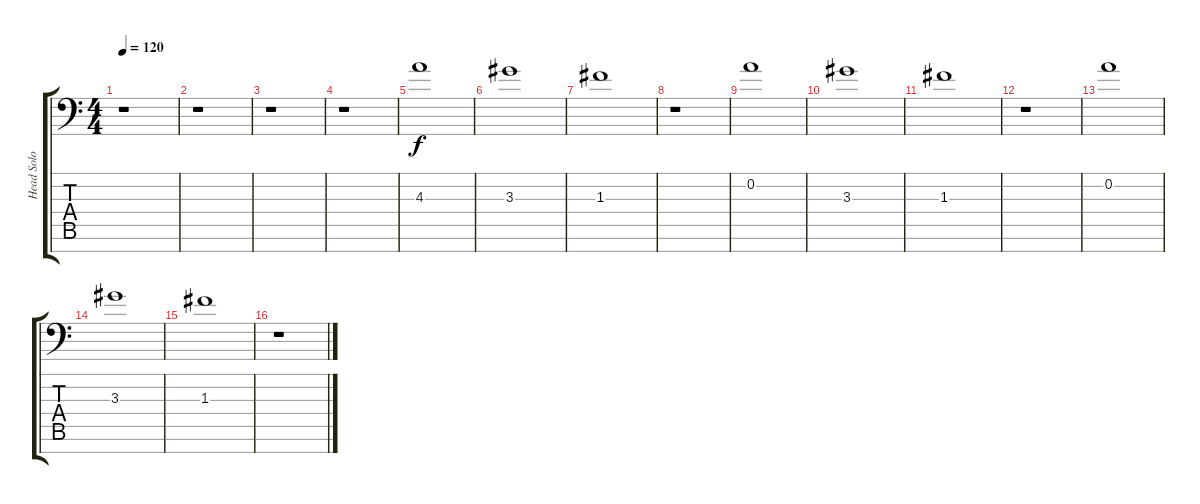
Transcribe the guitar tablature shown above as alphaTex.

\track ("Head Solo" "Head Solo") {instrument distortionguitar}
\staff {score tabs}
\tuning (D4 A3 F3 C3 G2 D2 A1) {hide}
\ts (4 4)
\tempo 120
\clef f4
\ks c
r.1{dy f instrument distortionguitar} |
r.1 |
r.1 |
r.1 |
4.3.1 |
3.3.1 |
1.3.1 |
r.1 |
0.2.1 |
3.3.1 |
1.3.1 |
r.1 |
0.2.1 |
3.3.1 |
1.3.1 |
r.1
